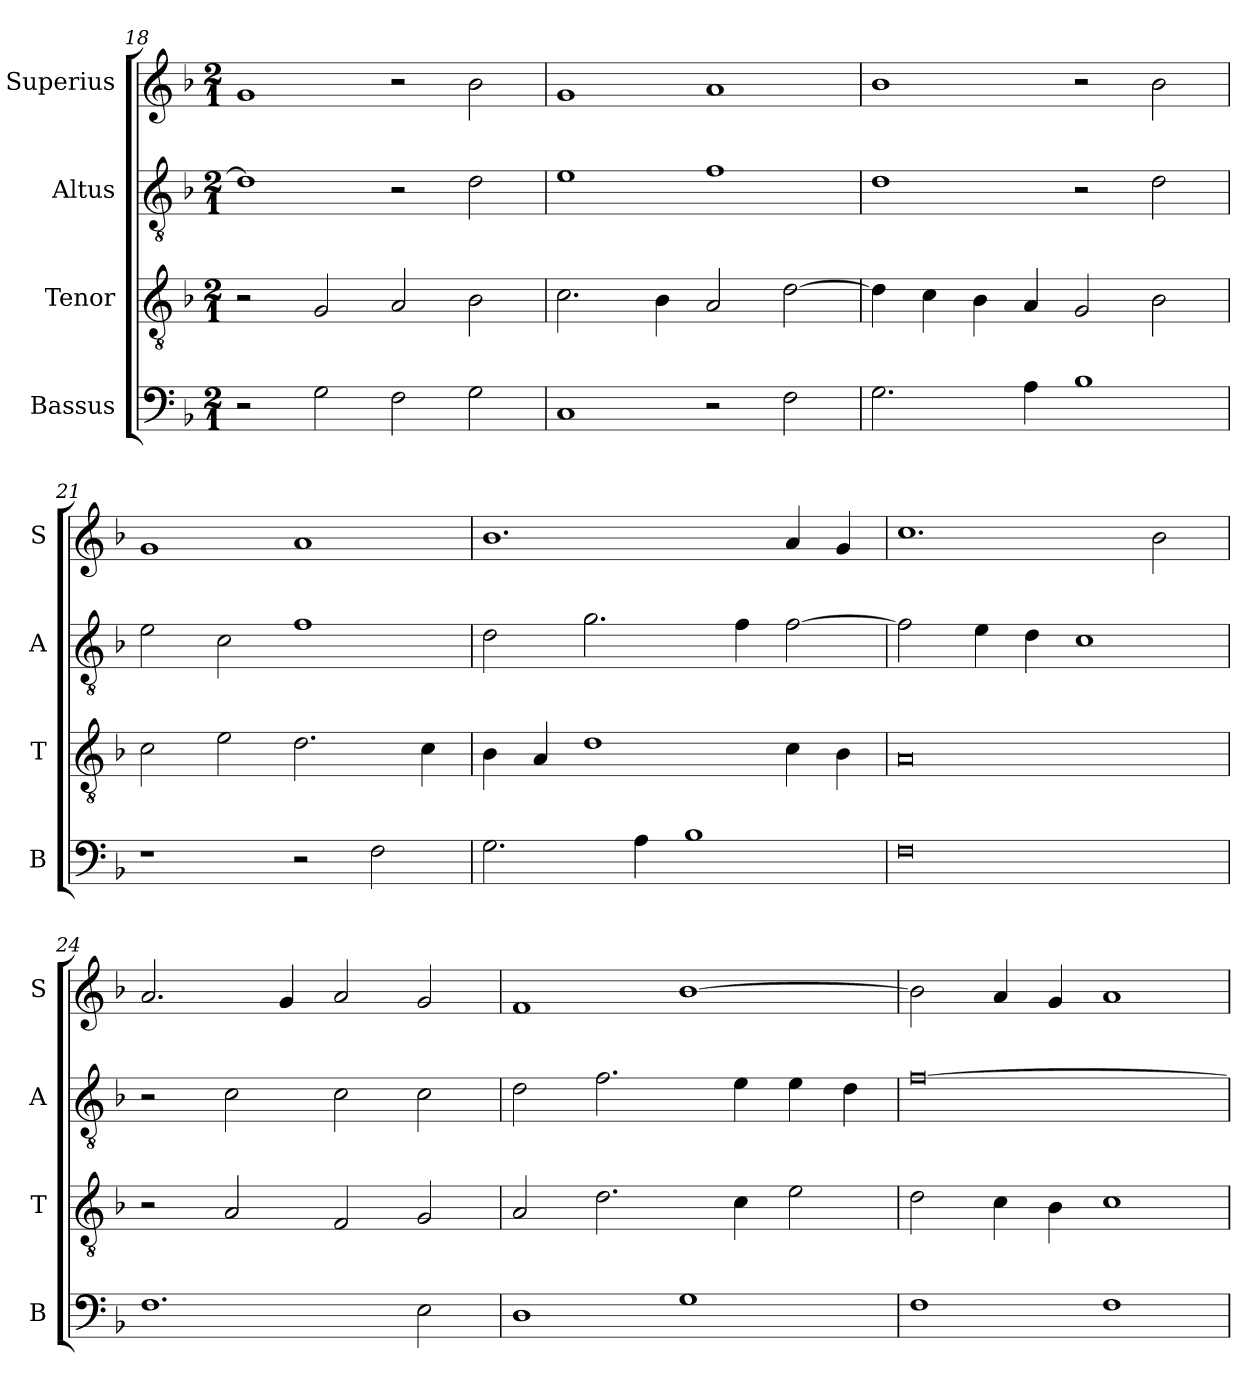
**kern	**kern	**kern	**kern
*part4	*part3	*part2	*part1
*staff4	*staff3	*staff2	*staff1
*I"Bassus	*I"Tenor	*I"Altus	*I"Superius
*I'B	*I'T	*I'A	*I'S
*clefF4	*clefGv2	*clefGv2	*clefG2
*k[b-]	*k[b-]	*k[b-]	*k[b-]
*F:	*F:	*F:	*F:
*M2/1	*M2/1	*M2/1	*M2/1
=18	=18	=18	=18
2r	2r	1d]	1g
2G	2G	.	.
2F	2A	2r	2r
2G	2B-	2d	2b-
=19	=19	=19	=19
1C	2.c	1e	1g
.	4B-	.	.
2r	2A	1f	1a
2F	[2d	.	.
=20	=20	=20	=20
2.G	4d]	1d	1b-
.	4c	.	.
.	4B-	.	.
4A	4A	.	.
1B-	2G	2r	2r
.	2B-	2d	2b-
=21	=21	=21	=21
1r	2c	2e	1g
.	2e	2c	.
2r	2.d	1f	1a
2F	.	.	.
.	4c	.	.
=22	=22	=22	=22
2.G	4B-	2d	1.b-
.	4A	.	.
.	1d	2.g	.
4A	.	.	.
1B-	.	.	.
.	.	4f	.
.	4c	[2f	4a
.	4B-	.	4g
=23	=23	=23	=23
0F	0A	2f]	1.cc
.	.	4e	.
.	.	4d	.
.	.	1c	.
.	.	.	2b-
=24	=24	=24	=24
1.F	2r	2r	2.a
.	2A	2c	.
.	.	.	4g
.	2F	2c	2a
2E	2G	2c	2g
=25	=25	=25	=25
1D	2A	2d	1f
.	2.d	2.f	.
1G	.	.	[1b-
.	4c	4e	.
.	2e	4e	.
.	.	4d	.
=26	=26	=26	=26
1F	2d	[0f	2b-]
.	4c	.	4a
.	4B-	.	4g
1F	1c	.	1a
=	=	=	=
*-	*-	*-	*-
